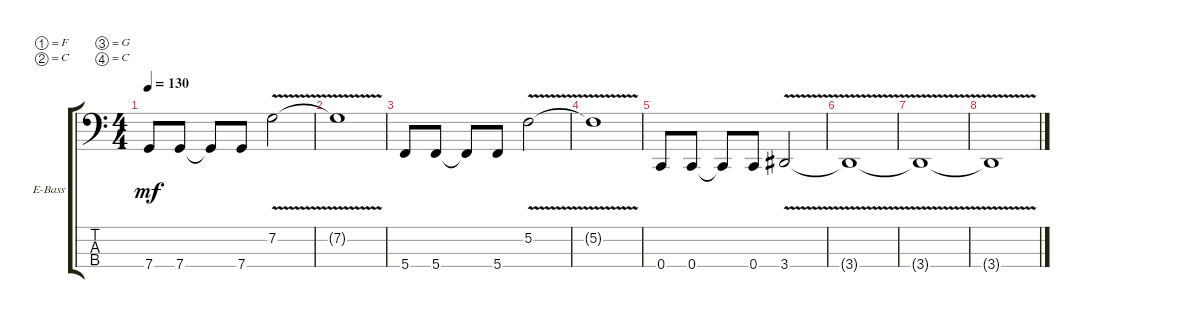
\bracketExtendMode groupsimilarinstruments
\firstSystemTrackNameOrientation horizontal
\otherSystemsTrackNameOrientation horizontal
\track ("Electric Bass" "E-Bass") {instrument electricbassfinger}
\staff {score tabs}
\tuning (F2 C2 G1 C1)
\ts (4 4)
\tempo 130
\clef f4
\scale
0.333333
\ks c
7.4.8{dy mf} 7.4.8 7.4{t}.8 7.4.8 7.2{v}.2 |
\scale
0.333333 7.2{v t}.1 |
\scale
0.333333 5.4.8 5.4.8 5.4{t}.8 5.4.8 5.2{v}.2 |
\scale
0.333333 5.2{v t}.1 |
\scale
0.333333 0.4.8 0.4.8 0.4{t}.8 0.4.8 3.4{v}.2 |
\scale
0.333333 3.4{v t}.1 |
\scale
0.333333 3.4{v t}.1 |
3.4{v t}.1
